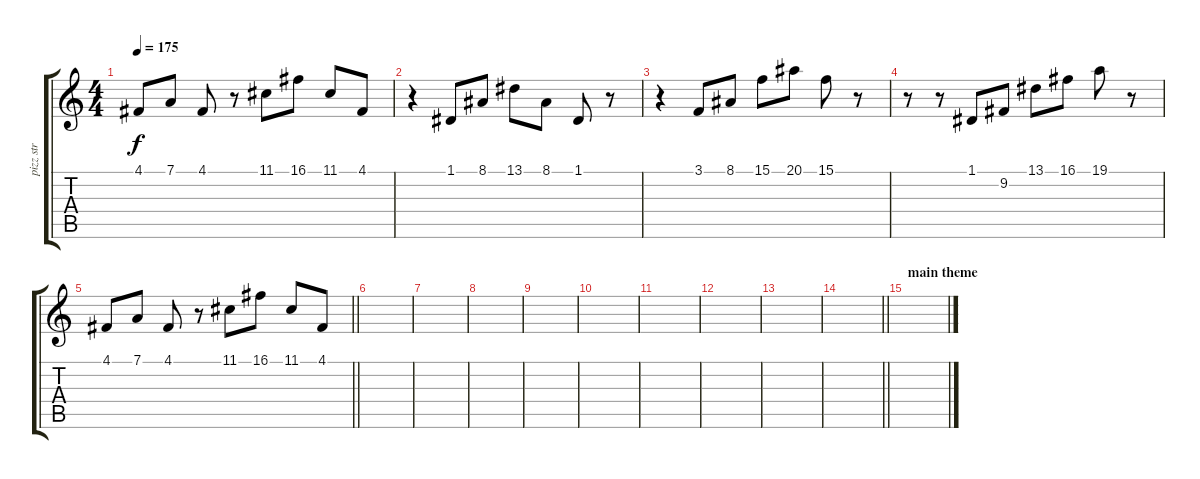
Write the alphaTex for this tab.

\track ("pizz str" "pizz str") {instrument pizzicatostrings}
\staff {score tabs}
\tuning (D4 A3 F3 C3 G2 C2) {hide}
\ts (4 4)
\tempo 175
\clef g2
\ks c
4.1.8{dy f} 7.1.8 4.1.8 r.8 11.1.8 16.1.8 11.1.8 4.1.8 |
r.4 1.1.8 8.1.8 13.1.8 8.1.8 1.1.8 r.8 |
r.4 3.1.8 8.1.8 15.1.8 20.1.8 15.1.8 r.8 |
r.8 r.8 1.1.8 9.2.8 13.1.8 16.1.8 19.1.8 r.8 |
\barLineRight lightlight
4.1.8 7.1.8 4.1.8 r.8 11.1.8 16.1.8 11.1.8 4.1.8 |
\section ("" "")
|
|
|
|
|
|
|
|
\barLineRight lightlight
|
\section ("" "main theme")
